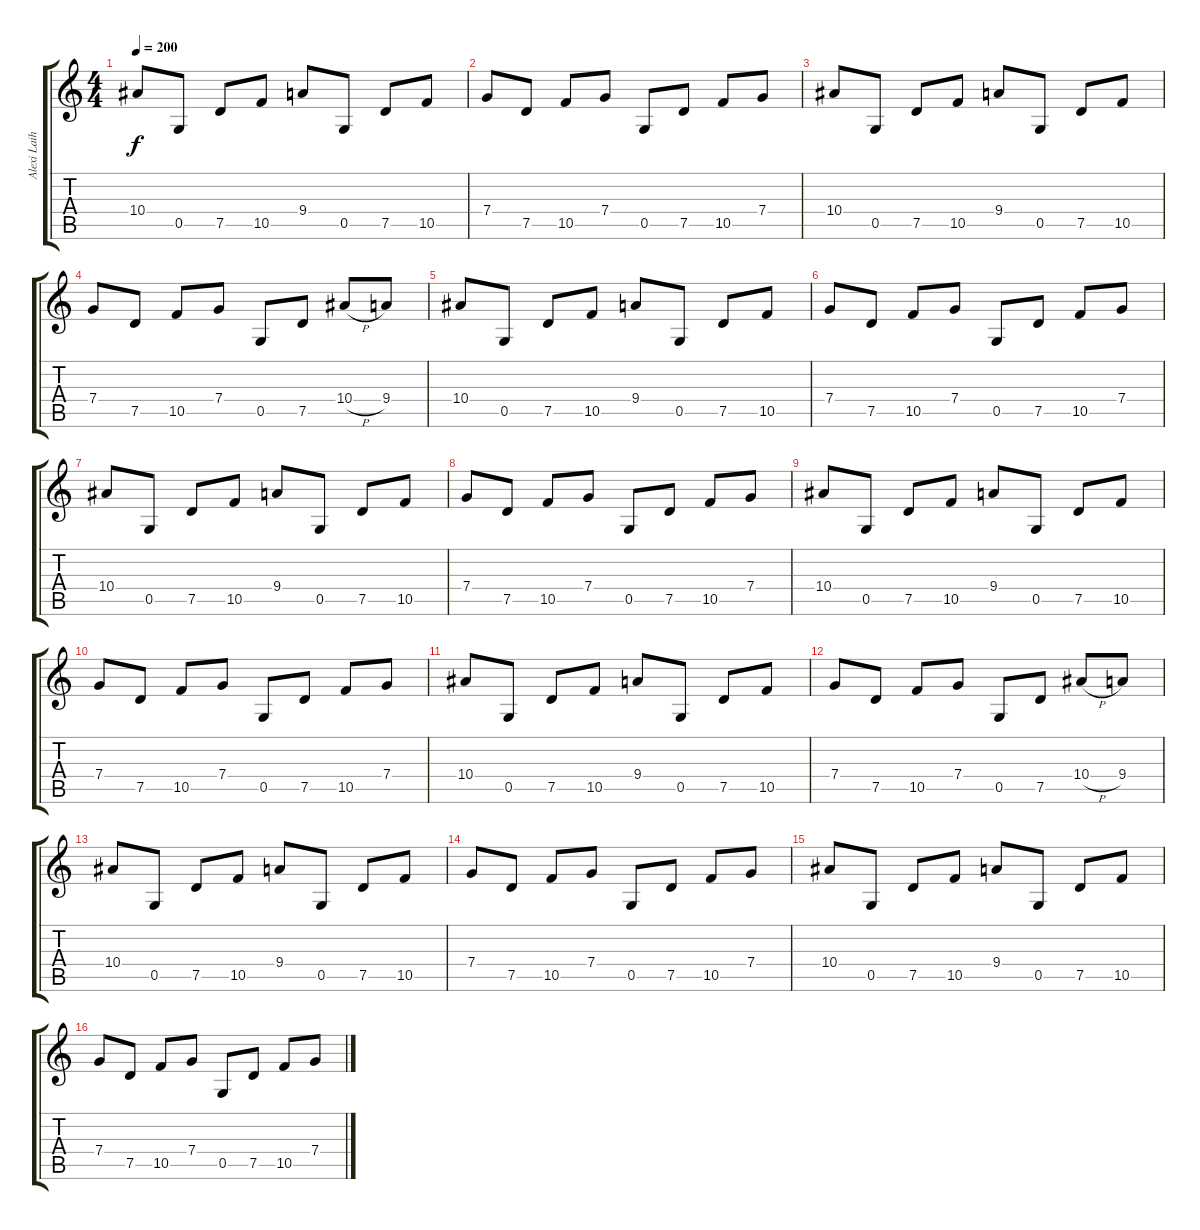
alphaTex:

\track ("Alexi Laiho" "Alexi Laih") {instrument overdrivenguitar}
\staff {score tabs}
\tuning (D4 A3 F3 C3 G2 D2) {hide}
\ts (4 4)
\tempo 200
\clef g2
\ks c
10.4.8{dy f} 0.5.8 7.5.8 10.5.8 9.4.8 0.5.8 7.5.8 10.5.8 |
7.4.8 7.5.8 10.5.8 7.4.8 0.5.8 7.5.8 10.5.8 7.4.8 |
10.4.8 0.5.8 7.5.8 10.5.8 9.4.8 0.5.8 7.5.8 10.5.8 |
7.4.8 7.5.8 10.5.8 7.4.8 0.5.8 7.5.8 10.4{h}.8 9.4.8 |
10.4.8 0.5.8 7.5.8 10.5.8 9.4.8 0.5.8 7.5.8 10.5.8 |
7.4.8 7.5.8 10.5.8 7.4.8 0.5.8 7.5.8 10.5.8 7.4.8 |
10.4.8 0.5.8 7.5.8 10.5.8 9.4.8 0.5.8 7.5.8 10.5.8 |
7.4.8 7.5.8 10.5.8 7.4.8 0.5.8 7.5.8 10.5.8 7.4.8 |
10.4.8 0.5.8 7.5.8 10.5.8 9.4.8 0.5.8 7.5.8 10.5.8 |
7.4.8 7.5.8 10.5.8 7.4.8 0.5.8 7.5.8 10.5.8 7.4.8 |
10.4.8 0.5.8 7.5.8 10.5.8 9.4.8 0.5.8 7.5.8 10.5.8 |
7.4.8 7.5.8 10.5.8 7.4.8 0.5.8 7.5.8 10.4{h}.8 9.4.8 |
10.4.8 0.5.8 7.5.8 10.5.8 9.4.8 0.5.8 7.5.8 10.5.8 |
7.4.8 7.5.8 10.5.8 7.4.8 0.5.8 7.5.8 10.5.8 7.4.8 |
10.4.8 0.5.8 7.5.8 10.5.8 9.4.8 0.5.8 7.5.8 10.5.8 |
7.4.8 7.5.8 10.5.8 7.4.8 0.5.8 7.5.8 10.5.8 7.4.8
